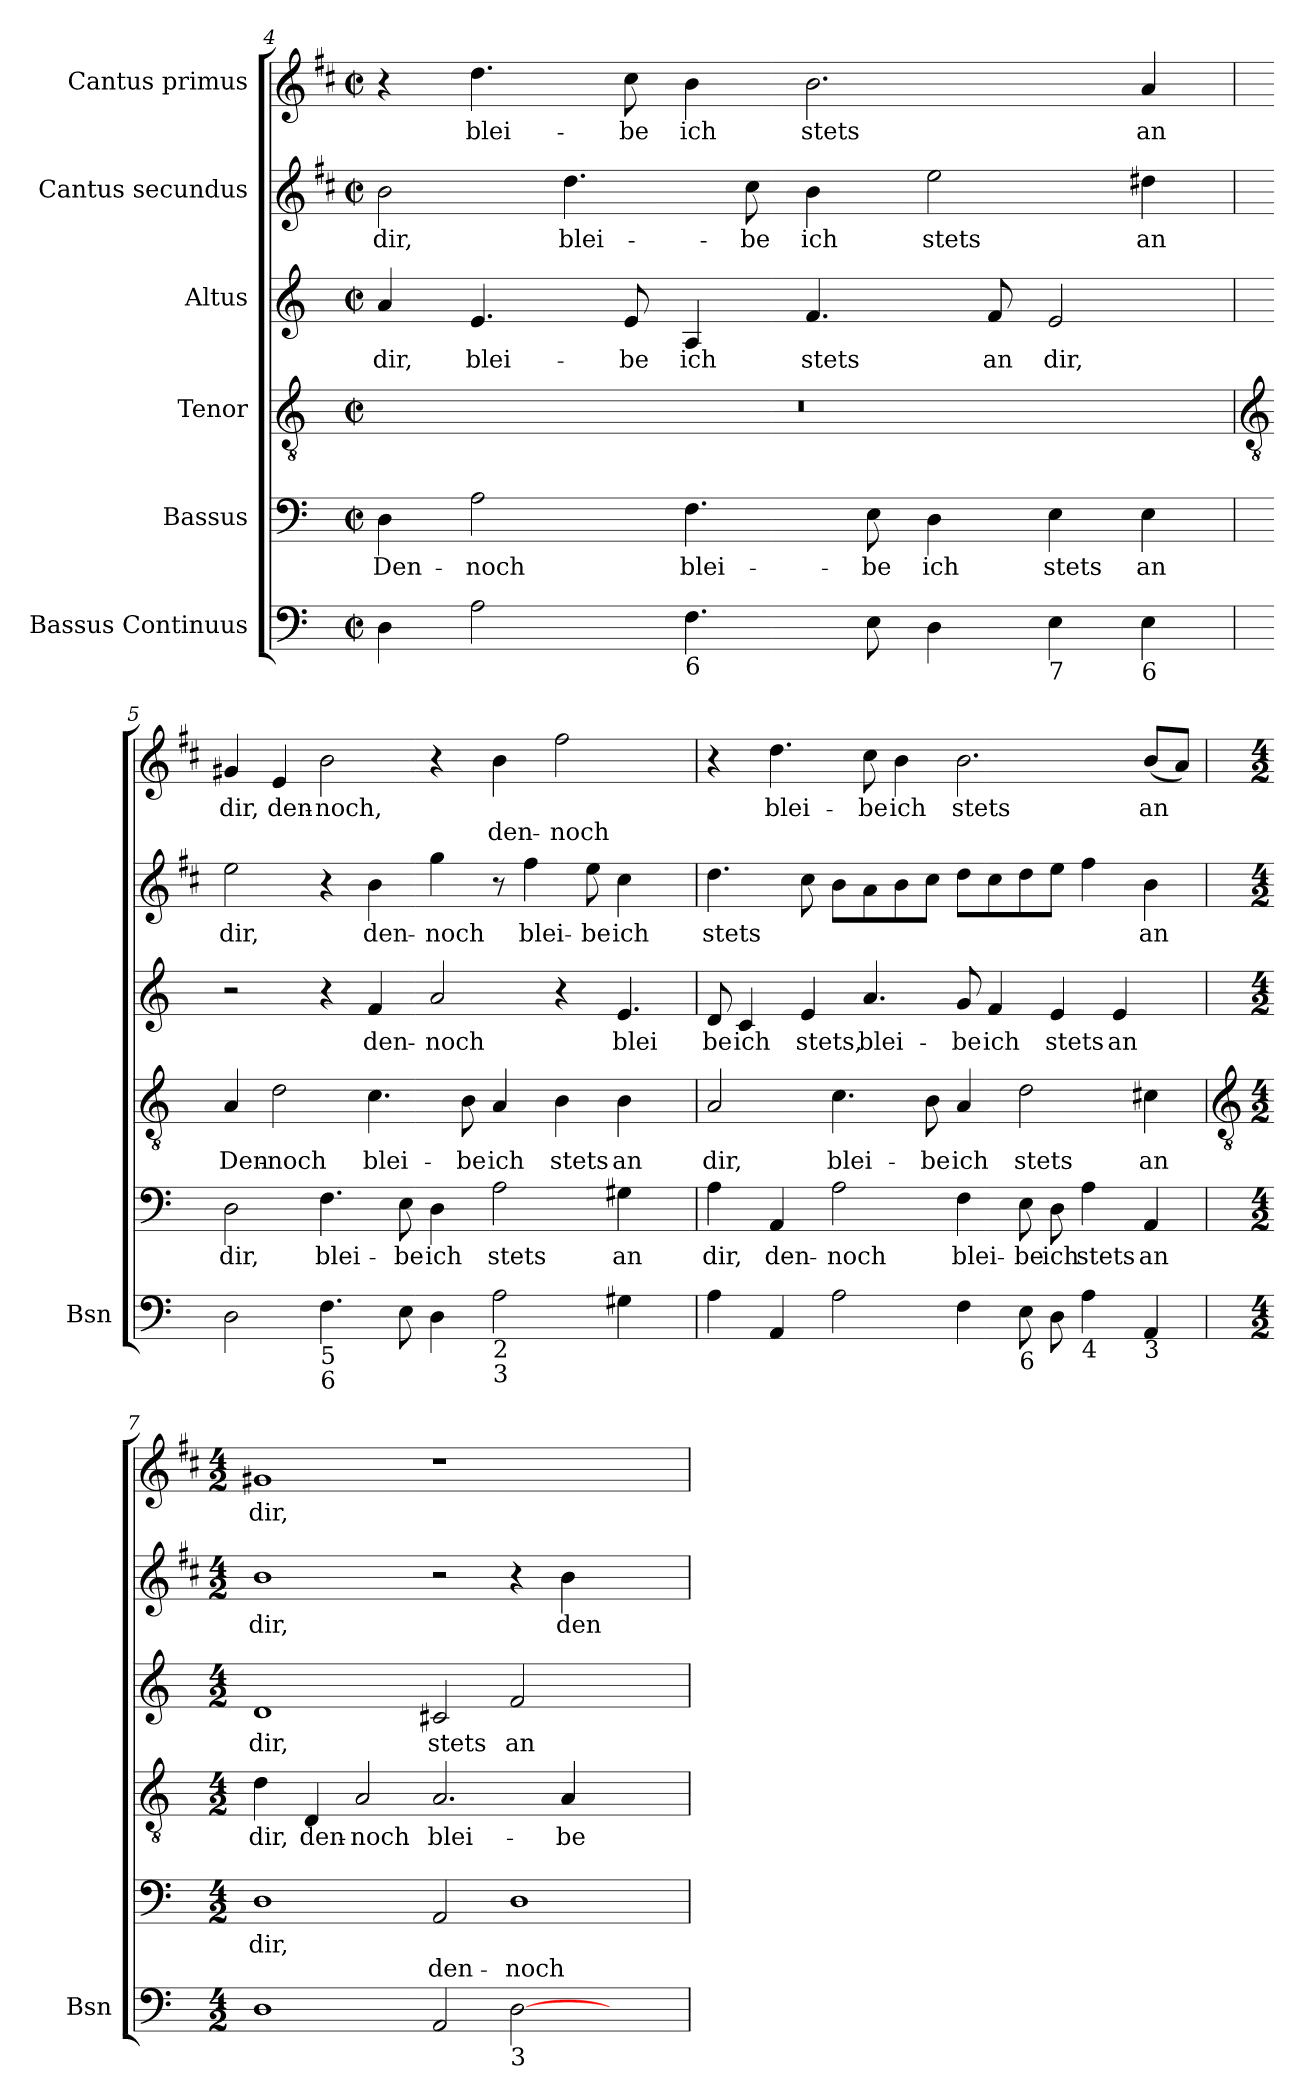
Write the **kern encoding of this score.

**kern	**kern	**text	**text	**kern	**text	**kern	**text	**kern	**text	**kern	**text	**text
*part6	*part5	*part5	*part5	*part4	*part4	*part3	*part3	*part2	*part2	*part1	*part1	*part1
*staff6	*staff5	*staff5	*staff5	*staff4	*staff4	*staff3	*staff3	*staff2	*staff2	*staff1	*staff1	*staff1
*I"Bassus Continuus	*I"Bassus	*	*	*I"Tenor	*	*I"Altus	*	*I"Cantus secundus	*	*I"Cantus primus	*	*
*I'Bsn	*	*	*	*	*	*	*	*	*	*	*	*
*clefF4	*clefF4	*	*	*clefGv2	*	*clefG2	*	*clefG2	*	*clefG2	*	*
*	*	*	*	*	*	*	*	*ITrd1c2	*	*ITrd1c2	*	*
*k[]	*k[]	*	*	*k[]	*	*k[]	*	*k[]	*	*k[]	*	*
*C:	*C:	*	*	*C:	*	*C:	*	*C:	*	*C:	*	*
*M4/2	*M4/2	*	*	*M4/2	*	*M4/2	*	*M4/2	*	*M4/2	*	*
*met(c|)	*met(c|)	*	*	*met(c|)	*	*met(c|)	*	*met(c|)	*	*met(c|)	*	*
=4	=4	=4	=4	=4	=4	=4	=4	=4	=4	=4	=4	=4
!	!	!LO:LY:b	!	!	!	!	!LO:LY:b	!	!LO:LY:b	!	!	!
4D	4D	Den-	.	0r	.	4a	dir,	2a	dir,	4r	.	.
!	!	!LO:LY:b	!	!	!	!	!LO:LY:b	!	!	!	!LO:LY:b	!
2A	2A	-noch	.	.	.	4.e	blei-	.	.	4.cc	blei-	.
!	!	!	!	!	!	!	!	!	!LO:LY:b	!	!	!
.	.	.	.	.	.	.	.	4.cc	blei-	.	.	.
!	!	!	!	!	!	!	!LO:LY:b	!	!	!	!LO:LY:b	!
.	.	.	.	.	.	8e	-be	.	.	8b	-be	.
!LO:TX:b:t=6	!	!	!	!	!	!	!	!	!	!	!	!
!	!	!LO:LY:b	!	!	!	!	!LO:LY:b	!	!	!	!LO:LY:b	!
4.F	4.F	blei-	.	.	.	4A	ich	.	.	4a	ich	.
!	!	!	!	!	!	!	!	!	!LO:LY:b	!	!	!
.	.	.	.	.	.	.	.	8b	-be	.	.	.
!	!	!	!	!	!	!	!LO:LY:b	!	!LO:LY:b	!	!LO:LY:b	!
.	.	.	.	.	.	4.f	stets	4a	ich	2.a	stets	.
!	!	!LO:LY:b	!	!	!	!	!	!	!	!	!	!
8E	8E	-be	.	.	.	.	.	.	.	.	.	.
!	!	!LO:LY:b	!	!	!	!	!	!	!LO:LY:b	!	!	!
4D	4D	ich	.	.	.	.	.	2dd	stets	.	.	.
!	!	!	!	!	!	!	!LO:LY:b	!	!	!	!	!
.	.	.	.	.	.	8f	an	.	.	.	.	.
!LO:TX:b:t=7	!	!	!	!	!	!	!	!	!	!	!	!
!	!	!LO:LY:b	!	!	!	!	!LO:LY:b	!	!	!	!	!
4E	4E	stets	.	.	.	2e	dir,	.	.	.	.	.
!LO:TX:b:t=6	!	!	!	!	!	!	!	!	!	!	!	!
!	!	!LO:LY:b	!	!	!	!	!	!	!LO:LY:b	!	!LO:LY:b	!
4E	4E	an	.	.	.	.	.	4cc#X	an	4g	an	.
!!LO:LB:g=z
=5	=5	=5	=5	=5	=5	=5	=5	=5	=5	=5	=5	=5
*	*	*	*	*clefGv2	*	*	*	*	*	*	*	*
!	!	!LO:LY:b	!	!	!LO:LY:b	!	!	!	!LO:LY:b	!	!LO:LY:b	!
2D	2D	dir,	.	4A	Den-	2r	.	2dd	dir,	4f#X	dir,	.
!	!	!	!	!	!LO:LY:b	!	!	!	!	!	!LO:LY:b	!
.	.	.	.	2d	-noch	.	.	.	.	4d	den-	.
!LO:TX:b:t=5	!	!	!	!	!	!	!	!	!	!	!	!
!LO:TX:b:t=6	!	!	!	!	!	!	!	!	!	!	!	!
!	!	!LO:LY:b	!	!	!	!	!	!	!	!	!LO:LY:b	!
4.F	4.F	blei-	.	.	.	4r	.	4r	.	2a	-noch,	.
!	!	!	!	!	!LO:LY:b	!	!LO:LY:b	!	!LO:LY:b	!	!	!
.	.	.	.	4.c	blei-	4f	den-	4a	den-	.	.	.
!	!	!LO:LY:b	!	!	!	!	!	!	!	!	!	!
8E	8E	-be	.	.	.	.	.	.	.	.	.	.
!	!	!LO:LY:b	!	!	!	!	!LO:LY:b	!	!LO:LY:b	!	!	!
4D	4D	ich	.	.	.	2a	-noch	4ff	-noch	4r	.	.
!	!	!	!	!	!LO:LY:b	!	!	!	!	!	!	!
.	.	.	.	8B	-be	.	.	.	.	.	.	.
!LO:TX:b:t=2	!	!	!	!	!	!	!	!	!	!	!	!
!LO:TX:b:t=3	!	!	!	!	!	!	!	!	!	!	!	!
!	!	!LO:LY:b	!	!	!LO:LY:b	!	!	!	!	!	!	!LO:LY:b
2A	2A	stets	.	4A	ich	.	.	8r	.	4a	.	den-
!	!	!	!	!	!	!	!	!	!LO:LY:b	!	!	!
.	.	.	.	.	.	.	.	4ee	blei-	.	.	.
!	!	!	!	!	!LO:LY:b	!	!	!	!	!	!	!LO:LY:b
.	.	.	.	4B	stets	4r	.	.	.	2ee	.	-noch
!	!	!	!	!	!	!	!	!	!LO:LY:b	!	!	!
.	.	.	.	.	.	.	.	8dd	-be	.	.	.
!	!	!LO:LY:b	!	!	!LO:LY:b	!	!LO:LY:b	!	!LO:LY:b	!	!	!
4G#X	4G#X	an	.	4B	an	4.e	blei	4b	ich	.	.	.
8ryy	8ryy	.	.	8ryy	.	.	.	8ryy	.	8ryy	.	.
=6	=6	=6	=6	=6	=6	=6	=6	=6	=6	=6	=6	=6
!	!	!LO:LY:b	!	!	!LO:LY:b	!	!LO:LY:b	!	!LO:LY:b	!	!	!
4A	4A	dir,	.	2A	dir,	8d	be	4.cc	stets	4r	.	.
!	!	!	!	!	!	!	!LO:LY:b	!	!	!	!	!
.	.	.	.	.	.	4c	ich	.	.	.	.	.
!	!	!LO:LY:b	!	!	!	!	!	!	!	!	!LO:LY:b	!
4AA	4AA	den-	.	.	.	.	.	.	.	4.cc	blei-	.
!	!	!	!	!	!	!	!LO:LY:b	!	!	!	!	!
.	.	.	.	.	.	4e	stets,	8b	.	.	.	.
!	!	!LO:LY:b	!	!	!LO:LY:b	!	!	!	!	!	!	!
2A	2A	-noch	.	4.c	blei-	.	.	8a\L	.	.	.	.
!	!	!	!	!	!	!	!LO:LY:b	!	!	!	!LO:LY:b	!
.	.	.	.	.	.	4.a	blei-	8g\	.	8b	-be	.
!	!	!	!	!	!	!	!	!	!	!	!LO:LY:b	!
.	.	.	.	.	.	.	.	8a\	.	4a	ich	.
!	!	!	!	!	!LO:LY:b	!	!	!	!	!	!	!
.	.	.	.	8B	-be	.	.	8b\J	.	.	.	.
!	!	!LO:LY:b	!	!	!LO:LY:b	!	!LO:LY:b	!	!	!	!LO:LY:b	!
4F	4F	blei-	.	4A	ich	8g	-be	8ccL	.	2.a	stets	.
!	!	!	!	!	!	!	!LO:LY:b	!	!	!	!	!
.	.	.	.	.	.	4f	ich	8b	.	.	.	.
!LO:TX:b:t=6	!	!	!	!	!	!	!	!	!	!	!	!
!	!	!LO:LY:b	!	!	!LO:LY:b	!	!	!	!	!	!	!
8E	8E	-be	.	2d	stets	.	.	8cc	.	.	.	.
!	!	!LO:LY:b	!	!	!	!	!LO:LY:b	!	!	!	!	!
8D	8D	ich	.	.	.	4e	stets	8ddJ	.	.	.	.
!LO:TX:b:t=4	!	!	!	!	!	!	!	!	!	!	!	!
!	!	!LO:LY:b	!	!	!	!	!	!	!	!	!	!
4A	4A	stets	.	.	.	.	.	4ee	.	.	.	.
!	!	!	!	!	!	!	!LO:LY:b	!	!	!	!	!
.	.	.	.	.	.	4e	an	.	.	.	.	.
!LO:TX:b:t=3	!	!	!	!	!	!	!	!	!	!	!	!
!	!	!LO:LY:b	!	!	!LO:LY:b	!	!	!	!LO:LY:b	!	!LO:LY:b	!
4AA	4AA	an	.	4c#X	an	.	.	4a	an	(<8aL	an	.
.	.	.	.	.	.	8ryy	.	.	.	8gJ)	.	.
!!LO:LB:g=z
=7	=7	=7	=7	=7	=7	=7	=7	=7	=7	=7	=7	=7
*	*	*	*	*clefGv2	*	*	*	*	*	*	*	*
*M4/2	*M4/2	*	*	*M4/2	*	*M4/2	*	*M4/2	*	*M4/2	*	*
!	!	!LO:LY:b	!	!	!LO:LY:b	!	!LO:LY:b	!	!LO:LY:b	!	!LO:LY:b	!
1D	1D	dir,	.	4d	dir,	1d	dir,	1a	dir,	1f#X	dir,	.
!	!	!	!	!	!LO:LY:b	!	!	!	!	!	!	!
.	.	.	.	4D	den-	.	.	.	.	.	.	.
!	!	!	!	!	!LO:LY:b	!	!	!	!	!	!	!
.	.	.	.	2A	-noch	.	.	.	.	.	.	.
!	!	!	!LO:LY:b	!	!LO:LY:b	!	!LO:LY:b	!	!	!	!	!
2AA	2AA	.	den-	2.A	blei-	2c#X	stets	2r	.	1r	.	.
!LO:TX:b:t=3	!	!	!	!	!	!	!	!	!	!	!	!
!	!	!	!LO:LY:b	!	!	!	!LO:LY:b	!	!	!	!	!
[2D	1D	.	-noch	.	.	2f	an	4r	.	.	.	.
!	!	!	!	!	!LO:LY:b	!	!	!	!LO:LY:b	!	!	!
.	.	.	.	4A	-be	.	.	4a	den-	.	.	.
2ryy	.	.	.	2ryy	.	2ryy	.	2ryy	.	2ryy	.	.
=	=	=	=	=	=	=	=	=	=	=	=	=
*-	*-	*-	*-	*-	*-	*-	*-	*-	*-	*-	*-	*-
